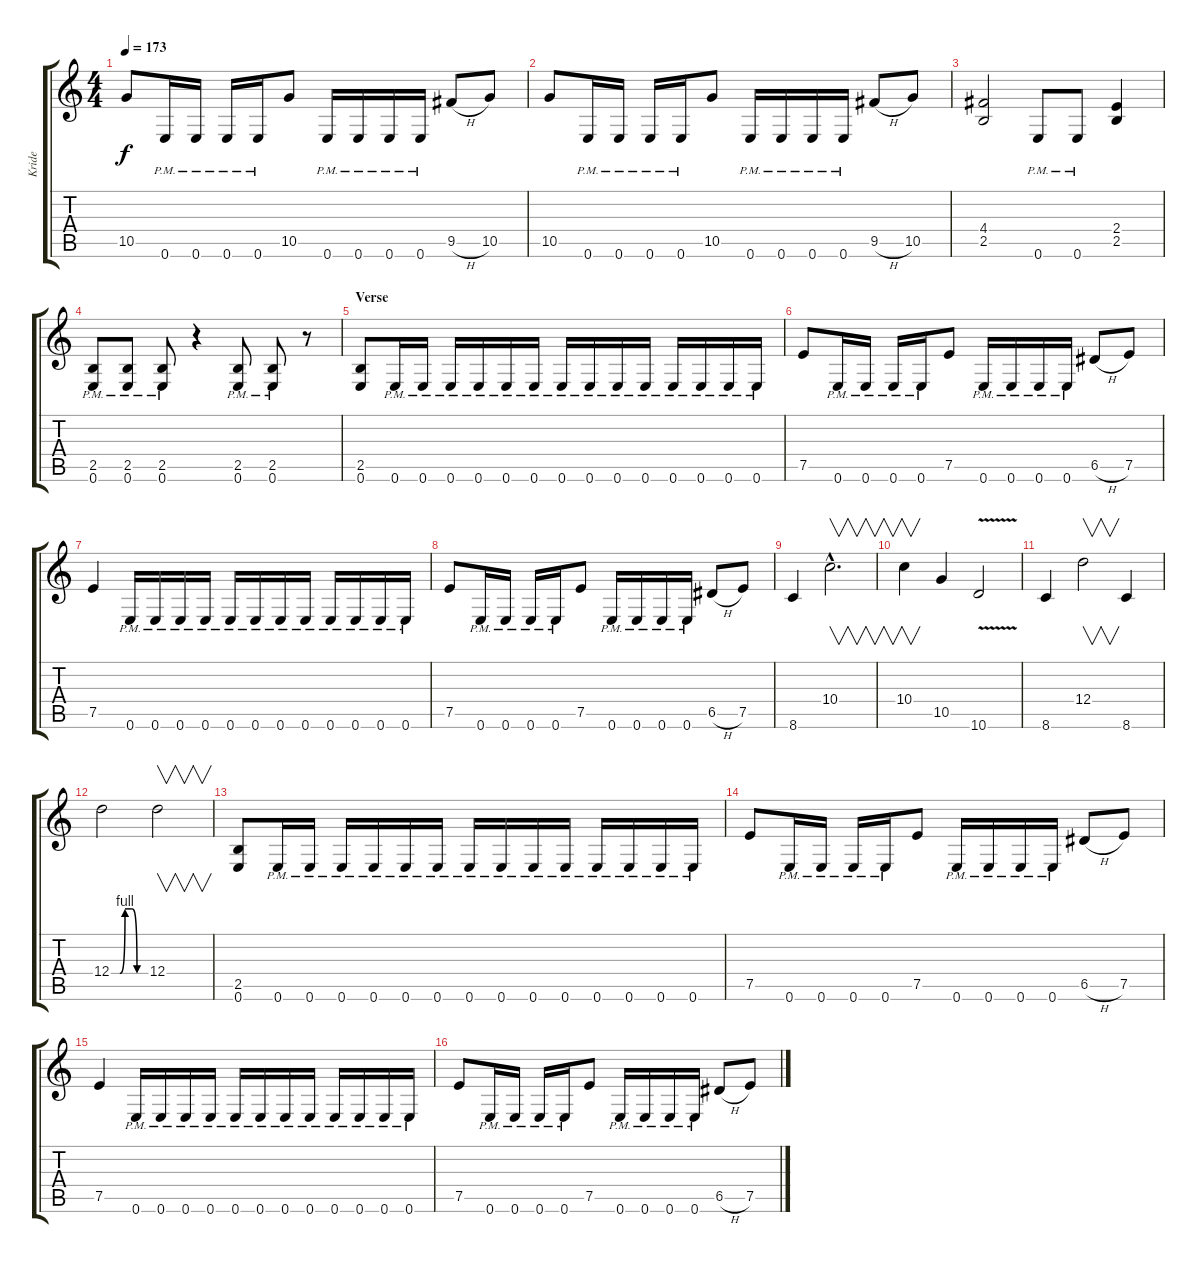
\track ("Kride" "Kride") {instrument distortionguitar}
\staff {score tabs}
\tuning (E4 B3 G3 D3 A2 E2) {hide}
\ts (4 4)
\tempo 173
\clef g2
\ks c
10.5.8{dy f} 0.6{pm}.16 0.6{pm}.16 0.6{pm}.16 0.6{pm}.16 10.5.8 0.6{pm}.16 0.6{pm}.16 0.6{pm}.16 0.6{pm}.16 9.5{h}.8 10.5.8 |
10.5.8 0.6{pm}.16 0.6{pm}.16 0.6{pm}.16 0.6{pm}.16 10.5.8 0.6{pm}.16 0.6{pm}.16 0.6{pm}.16 0.6{pm}.16 9.5{h}.8 10.5.8 |
(4.4 2.5).2 0.6{pm}.8 0.6{pm}.8 (2.4 2.5).4 |
(2.5{pm} 0.6{pm}).8 (2.5{pm} 0.6{pm}).8 (2.5{pm} 0.6{pm}).8 r.4 (2.5{pm} 0.6{pm}).8 (2.5{pm} 0.6{pm}).8 r.8 |
\section ("" "Verse")
(2.5 0.6).8 0.6{pm}.16 0.6{pm}.16 0.6{pm}.16 0.6{pm}.16 0.6{pm}.16 0.6{pm}.16 0.6{pm}.16 0.6{pm}.16 0.6{pm}.16 0.6{pm}.16 0.6{pm}.16 0.6{pm}.16 0.6{pm}.16 0.6{pm}.16 |
7.5.8 0.6{pm}.16 0.6{pm}.16 0.6{pm}.16 0.6{pm}.16 7.5.8 0.6{pm}.16 0.6{pm}.16 0.6{pm}.16 0.6{pm}.16 6.5{h}.8 7.5.8 |
7.5.4 0.6{pm}.16 0.6{pm}.16 0.6{pm}.16 0.6{pm}.16 0.6{pm}.16 0.6{pm}.16 0.6{pm}.16 0.6{pm}.16 0.6{pm}.16 0.6{pm}.16 0.6{pm}.16 0.6{pm}.16 |
7.5.8 0.6{pm}.16 0.6{pm}.16 0.6{pm}.16 0.6{pm}.16 7.5.8 0.6{pm}.16 0.6{pm}.16 0.6{pm}.16 0.6{pm}.16 6.5{h}.8 7.5.8 |
8.6.4 10.4{hac}.2{v d} |
10.4.4{v} 10.5.4 10.6{v}.2 |
8.6.4 12.4.2{v instrument guitarharmonics} 8.6.4{instrument distortionguitar} |
12.4{be (custom 0 0 15 0 24 4 36 4 45 0 60 0)}.2{instrument guitarharmonics} 12.4.2{v} |
(2.5 0.6).8{instrument distortionguitar} 0.6{pm}.16 0.6{pm}.16 0.6{pm}.16 0.6{pm}.16 0.6{pm}.16 0.6{pm}.16 0.6{pm}.16 0.6{pm}.16 0.6{pm}.16 0.6{pm}.16 0.6{pm}.16 0.6{pm}.16 0.6{pm}.16 0.6{pm}.16 |
7.5.8 0.6{pm}.16 0.6{pm}.16 0.6{pm}.16 0.6{pm}.16 7.5.8 0.6{pm}.16 0.6{pm}.16 0.6{pm}.16 0.6{pm}.16 6.5{h}.8 7.5.8 |
7.5.4 0.6{pm}.16 0.6{pm}.16 0.6{pm}.16 0.6{pm}.16 0.6{pm}.16 0.6{pm}.16 0.6{pm}.16 0.6{pm}.16 0.6{pm}.16 0.6{pm}.16 0.6{pm}.16 0.6{pm}.16 |
7.5.8 0.6{pm}.16 0.6{pm}.16 0.6{pm}.16 0.6{pm}.16 7.5.8 0.6{pm}.16 0.6{pm}.16 0.6{pm}.16 0.6{pm}.16 6.5{h}.8 7.5.8
